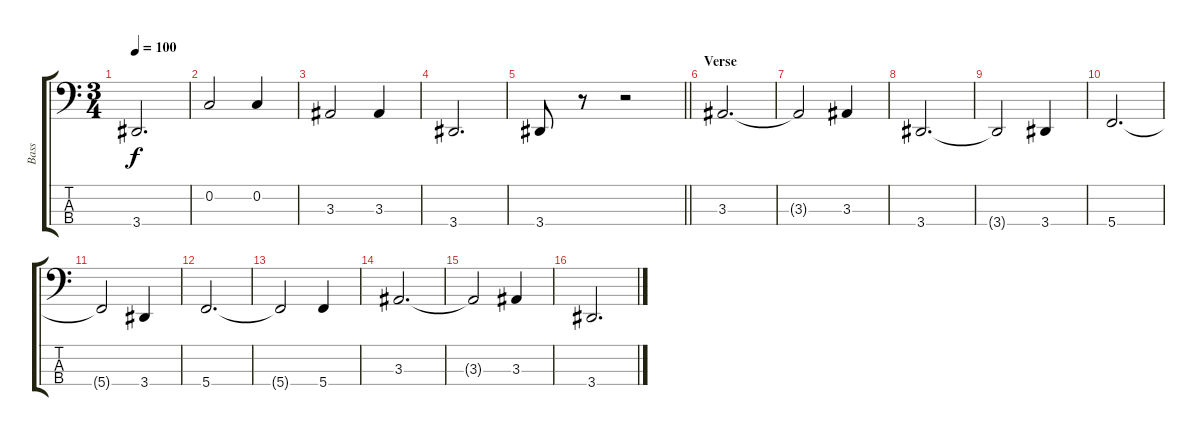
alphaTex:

\track ("Bass" "Bass") {instrument electricbassfinger}
\staff {score tabs}
\tuning (F2 C2 G1 C1) {hide}
\ts (3 4)
\tempo 100
\clef f4
\ks c
3.4.2{d dy f} |
0.2.2 0.2.4 |
3.3.2 3.3.4 |
3.4.2{d} |
\barLineRight lightlight
3.4.8 r.8 r.2 |
\section ("" "Verse")
3.3.2{d} |
3.3{t}.2 3.3.4 |
3.4.2{d} |
3.4{t}.2 3.4.4 |
5.4.2{d} |
5.4{t}.2 3.4.4 |
5.4.2{d} |
5.4{t}.2 5.4.4 |
3.3.2{d} |
3.3{t}.2 3.3.4 |
3.4.2{d}
